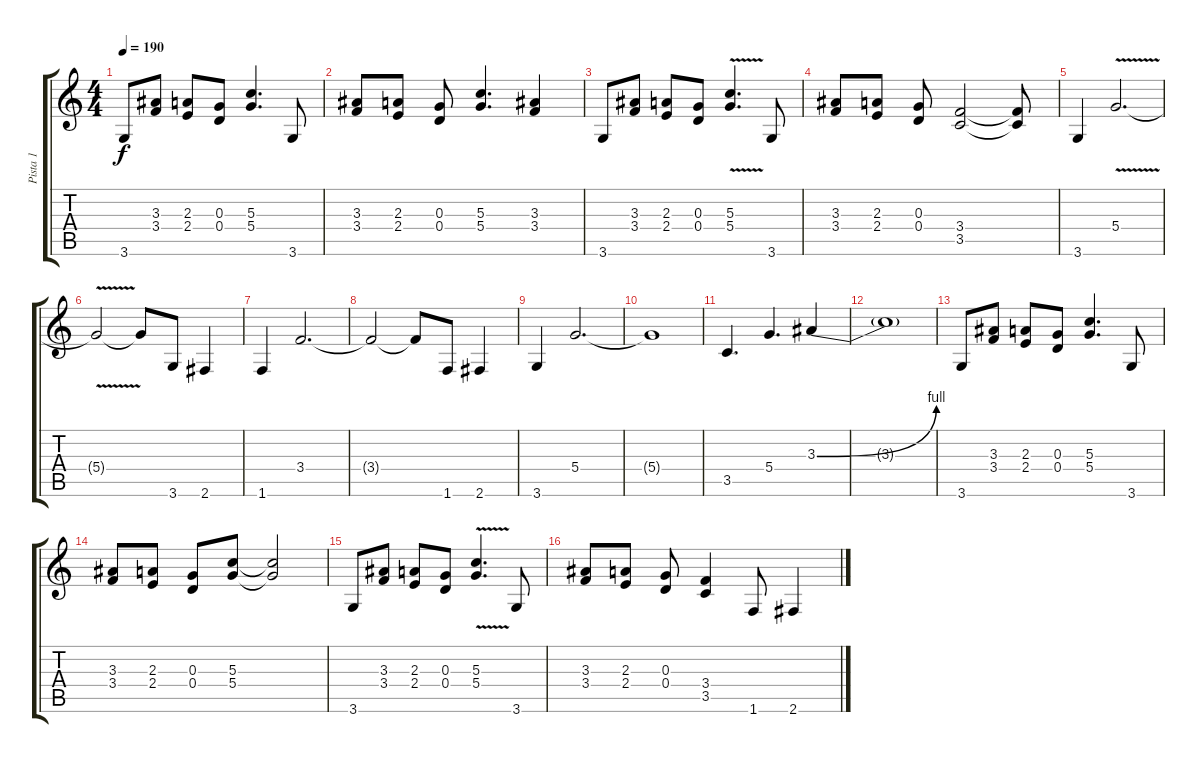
\track ("Pista 1" "Pista 1") {instrument overdrivenguitar}
\staff {score tabs}
\tuning (E4 B3 G3 D3 A2 E2) {hide}
\ts (4 4)
\tempo 190
\clef g2
\ks c
3.6.8{dy f} (3.3 3.4).8 (2.3 2.4).8 (0.3 0.4).8 (5.3 5.4).4{d} 3.6.8 |
(3.3 3.4).8 (2.3 2.4).8 (0.3 0.4).8 (5.3 5.4).4{d} (3.3 3.4).4 |
3.6.8 (3.3 3.4).8 (2.3 2.4).8 (0.3 0.4).8 (5.3{v} 5.4{v}).4{d} 3.6.8 |
(3.3 3.4).8 (2.3 2.4).8 (0.3 0.4).8 (3.4 3.5).2 (3.4{t} 3.5{t}).8 |
3.6.4 5.4{v}.2{d} |
5.4{t}.2 5.4{t}.8 3.6.8 2.6.4 |
1.6.4 3.4.2{d} |
3.4{t}.2 3.4{t}.8 1.6.8 2.6.4 |
3.6.4 5.4.2{d} |
5.4{t}.1 |
3.5.4{d} 5.4.4{d} 3.3{be (bend 0 0 60 4)}.4 |
3.3{t}.1 |
3.6.8 (3.3 3.4).8 (2.3 2.4).8 (0.3 0.4).8 (5.3 5.4).4{d} 3.6.8 |
(3.3 3.4).8 (2.3 2.4).8 (0.3 0.4).8 (5.3 5.4).8 (5.3{t} 5.4{t}).2 |
3.6.8 (3.3 3.4).8 (2.3 2.4).8 (0.3 0.4).8 (5.3{v} 5.4{v}).4{d} 3.6.8 |
(3.3 3.4).8 (2.3 2.4).8 (0.3 0.4).8 (3.4 3.5).4 1.6.8 2.6.4
